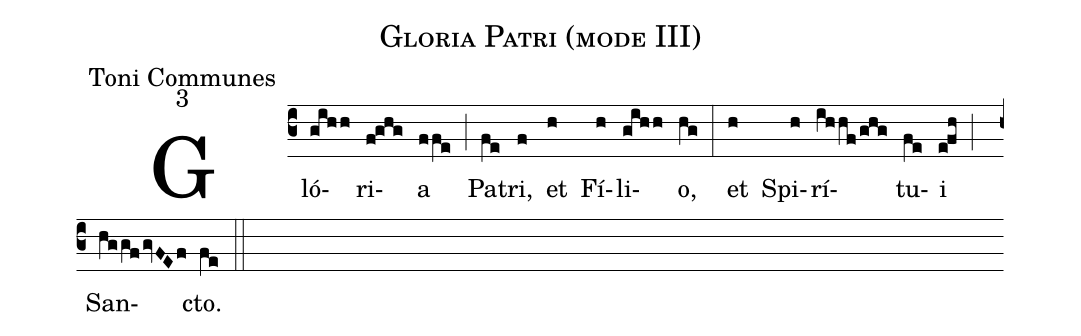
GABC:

name:Gloria  Patri (mode III);
office-part:Toni Communes;
mode:3;
%%
(c3)Gló(gih/h)ri(f!ghg)a(f/fe) (;) Pa(fe)tri,(f) et(h) Fí(h)li(gihh)o,(hg) (:) et(h) Spi(h)rí(ih/hf/ghg)tu(fe)i(e!fh) (;) San(hg/gf/gvFE/f)cto.(fe) (::)
